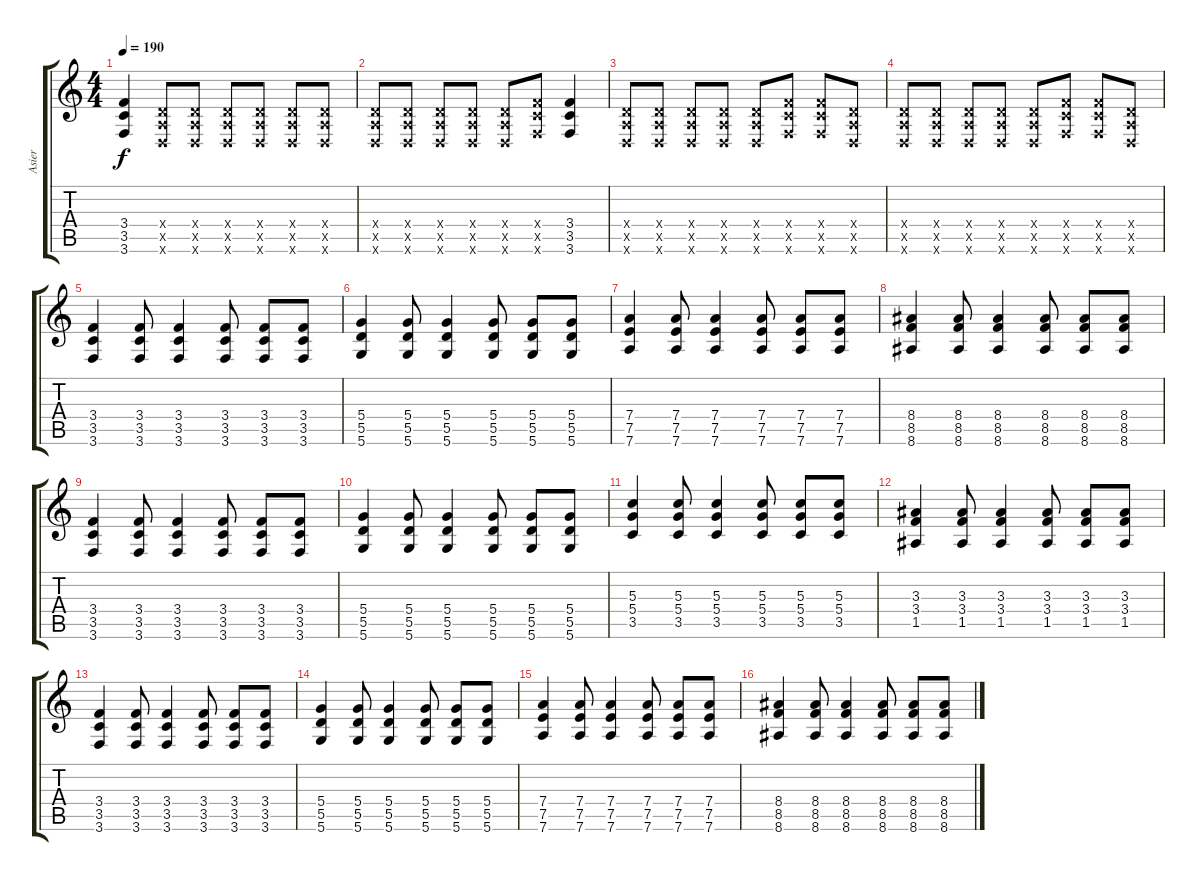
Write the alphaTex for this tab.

\track ("Asier" "Asier") {instrument distortionguitar}
\staff {score tabs}
\tuning (E4 B3 G3 D3 A2 D2) {hide}
\ts (4 4)
\tempo 190
\clef g2
\ks c
(3.4 3.5 3.6).4{dy f} (0.4{x} 0.5{x} 0.6{x}).8 (0.4{x} 0.5{x} 0.6{x}).8 (0.4{x} 0.5{x} 0.6{x}).8 (0.4{x} 0.5{x} 0.6{x}).8 (0.4{x} 0.5{x} 0.6{x}).8 (0.4{x} 0.5{x} 0.6{x}).8 |
(0.4{x} 0.5{x} 0.6{x}).8 (0.4{x} 0.5{x} 0.6{x}).8 (0.4{x} 0.5{x} 0.6{x}).8 (0.4{x} 0.5{x} 0.6{x}).8 (0.4{x} 0.5{x} 0.6{x}).8 (3.4{x} 3.5{x} 3.6{x}).8 (3.4 3.5 3.6).4 |
(0.4{x} 0.5{x} 0.6{x}).8 (0.4{x} 0.5{x} 0.6{x}).8 (0.4{x} 0.5{x} 0.6{x}).8 (0.4{x} 0.5{x} 0.6{x}).8 (0.4{x} 0.5{x} 0.6{x}).8 (3.4{x} 3.5{x} 3.6{x}).8 (3.4{x} 3.5{x} 3.6{x}).8 (0.4{x} 0.5{x} 0.6{x}).8 |
(0.4{x} 0.5{x} 0.6{x}).8 (0.4{x} 0.5{x} 0.6{x}).8 (0.4{x} 0.5{x} 0.6{x}).8 (0.4{x} 0.5{x} 0.6{x}).8 (0.4{x} 0.5{x} 0.6{x}).8 (3.4{x} 3.5{x} 3.6{x}).8 (3.4{x} 3.5{x} 3.6{x}).8 (0.4{x} 0.5{x} 0.6{x}).8 |
(3.4 3.5 3.6).4 (3.4 3.5 3.6).8 (3.4 3.5 3.6).4 (3.4 3.5 3.6).8 (3.4 3.5 3.6).8 (3.4 3.5 3.6).8 |
(5.4 5.5 5.6).4 (5.4 5.5 5.6).8 (5.4 5.5 5.6).4 (5.4 5.5 5.6).8 (5.4 5.5 5.6).8 (5.4 5.5 5.6).8 |
(7.4 7.5 7.6).4 (7.4 7.5 7.6).8 (7.4 7.5 7.6).4 (7.4 7.5 7.6).8 (7.4 7.5 7.6).8 (7.4 7.5 7.6).8 |
(8.4 8.5 8.6).4 (8.4 8.5 8.6).8 (8.4 8.5 8.6).4 (8.4 8.5 8.6).8 (8.4 8.5 8.6).8 (8.4 8.5 8.6).8 |
(3.4 3.5 3.6).4 (3.4 3.5 3.6).8 (3.4 3.5 3.6).4 (3.4 3.5 3.6).8 (3.4 3.5 3.6).8 (3.4 3.5 3.6).8 |
(5.4 5.5 5.6).4 (5.4 5.5 5.6).8 (5.4 5.5 5.6).4 (5.4 5.5 5.6).8 (5.4 5.5 5.6).8 (5.4 5.5 5.6).8 |
(5.3 5.4 3.5).4 (5.3 5.4 3.5).8 (5.3 5.4 3.5).4 (5.3 5.4 3.5).8 (5.3 5.4 3.5).8 (5.3 5.4 3.5).8 |
(3.3 3.4 1.5).4 (3.3 3.4 1.5).8 (3.3 3.4 1.5).4 (3.3 3.4 1.5).8 (3.3 3.4 1.5).8 (3.3 3.4 1.5).8 |
(3.4 3.5 3.6).4 (3.4 3.5 3.6).8 (3.4 3.5 3.6).4 (3.4 3.5 3.6).8 (3.4 3.5 3.6).8 (3.4 3.5 3.6).8 |
(5.4 5.5 5.6).4 (5.4 5.5 5.6).8 (5.4 5.5 5.6).4 (5.4 5.5 5.6).8 (5.4 5.5 5.6).8 (5.4 5.5 5.6).8 |
(7.4 7.5 7.6).4 (7.4 7.5 7.6).8 (7.4 7.5 7.6).4 (7.4 7.5 7.6).8 (7.4 7.5 7.6).8 (7.4 7.5 7.6).8 |
(8.4 8.5 8.6).4 (8.4 8.5 8.6).8 (8.4 8.5 8.6).4 (8.4 8.5 8.6).8 (8.4 8.5 8.6).8 (8.4 8.5 8.6).8
